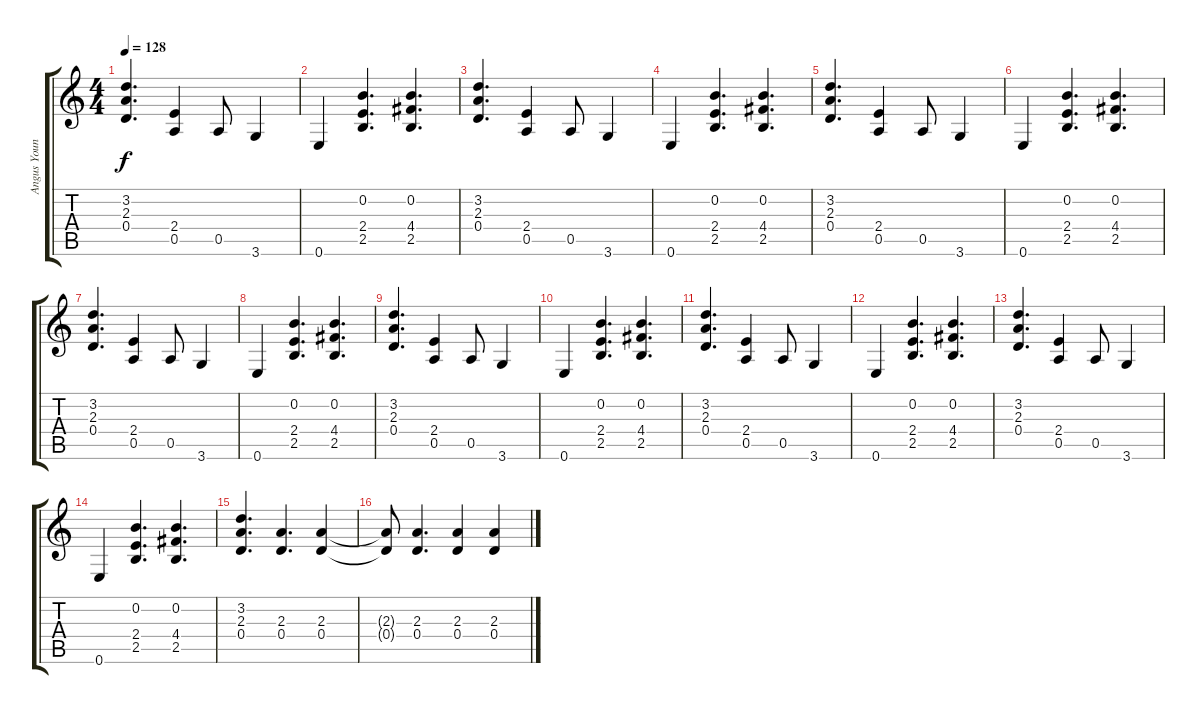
\track ("Angus Young" "Angus Youn") {instrument distortionguitar}
\staff {score tabs}
\tuning (E4 B3 G3 D3 A2 E2) {hide}
\ts (4 4)
\tempo 128
\clef g2
\ks c
(3.2 2.3 0.4).4{d dy f} (2.4 0.5).4 0.5.8 3.6.4 |
0.6.4 (0.2 2.4 2.5).4{d} (0.2 4.4 2.5).4{d} |
(3.2 2.3 0.4).4{d} (2.4 0.5).4 0.5.8 3.6.4 |
0.6.4 (0.2 2.4 2.5).4{d} (0.2 4.4 2.5).4{d} |
(3.2 2.3 0.4).4{d} (2.4 0.5).4 0.5.8 3.6.4 |
0.6.4 (0.2 2.4 2.5).4{d} (0.2 4.4 2.5).4{d} |
(3.2 2.3 0.4).4{d} (2.4 0.5).4 0.5.8 3.6.4 |
0.6.4 (0.2 2.4 2.5).4{d} (0.2 4.4 2.5).4{d} |
(3.2 2.3 0.4).4{d} (2.4 0.5).4 0.5.8 3.6.4 |
0.6.4 (0.2 2.4 2.5).4{d} (0.2 4.4 2.5).4{d} |
(3.2 2.3 0.4).4{d} (2.4 0.5).4 0.5.8 3.6.4 |
0.6.4 (0.2 2.4 2.5).4{d} (0.2 4.4 2.5).4{d} |
(3.2 2.3 0.4).4{d} (2.4 0.5).4 0.5.8 3.6.4 |
0.6.4 (0.2 2.4 2.5).4{d} (0.2 4.4 2.5).4{d} |
(3.2 2.3 0.4).4{d} (2.3 0.4).4{d} (2.3 0.4).4 |
(2.3{t} 0.4{t}).8 (2.3 0.4).4{d} (2.3 0.4).4 (2.3 0.4).4
